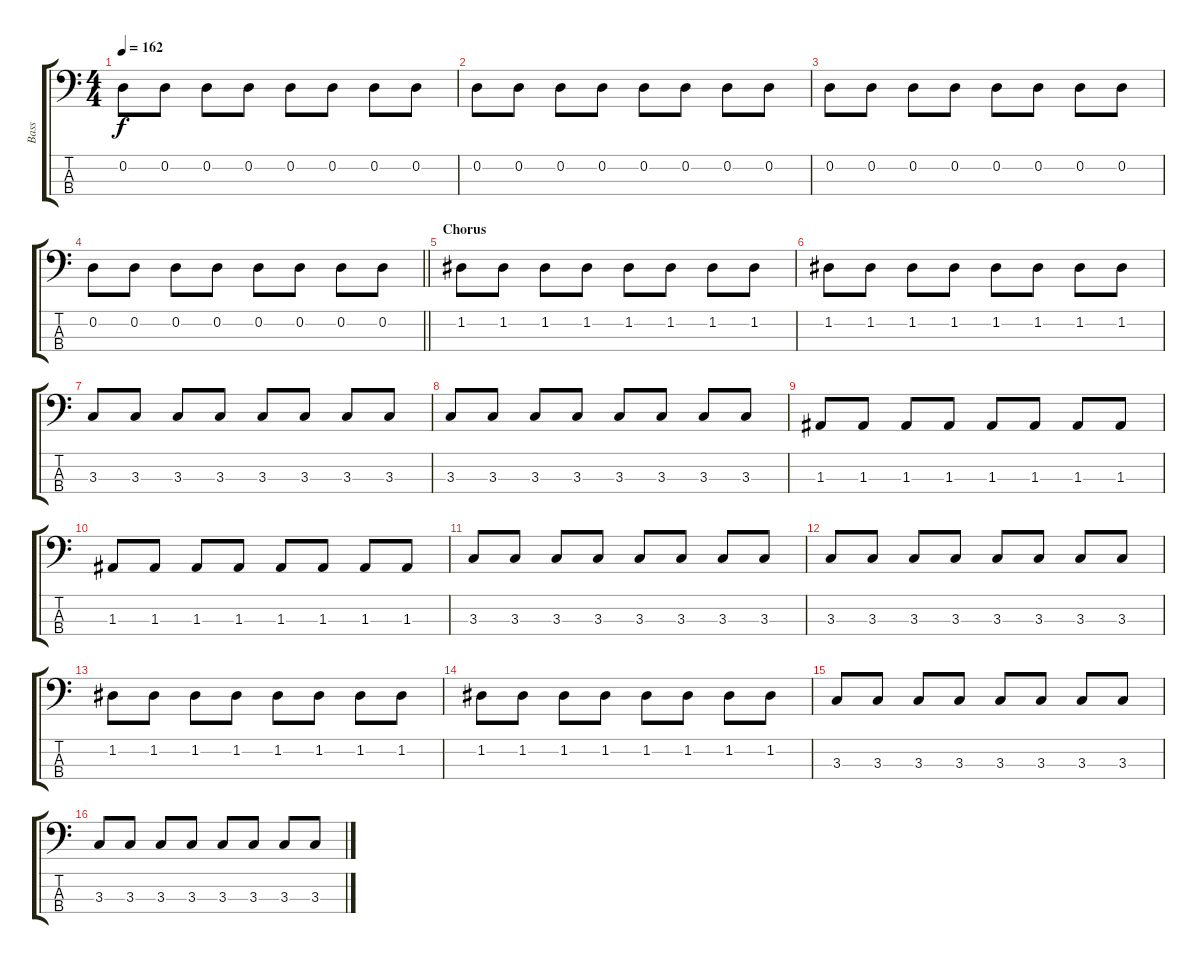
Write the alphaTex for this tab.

\track ("Bass" "Bass") {instrument electricbasspick}
\staff {score tabs}
\tuning (G2 D2 A1 D1) {hide}
\ts (4 4)
\tempo 162
\clef f4
\ks c
0.2.8{dy f} 0.2.8 0.2.8 0.2.8 0.2.8 0.2.8 0.2.8 0.2.8 |
0.2.8 0.2.8 0.2.8 0.2.8 0.2.8 0.2.8 0.2.8 0.2.8 |
0.2.8 0.2.8 0.2.8 0.2.8 0.2.8 0.2.8 0.2.8 0.2.8 |
\barLineRight lightlight
0.2.8 0.2.8 0.2.8 0.2.8 0.2.8 0.2.8 0.2.8 0.2.8 |
\section ("" "Chorus")
1.2.8 1.2.8 1.2.8 1.2.8 1.2.8 1.2.8 1.2.8 1.2.8 |
1.2.8 1.2.8 1.2.8 1.2.8 1.2.8 1.2.8 1.2.8 1.2.8 |
3.3.8 3.3.8 3.3.8 3.3.8 3.3.8 3.3.8 3.3.8 3.3.8 |
3.3.8 3.3.8 3.3.8 3.3.8 3.3.8 3.3.8 3.3.8 3.3.8 |
1.3.8 1.3.8 1.3.8 1.3.8 1.3.8 1.3.8 1.3.8 1.3.8 |
1.3.8 1.3.8 1.3.8 1.3.8 1.3.8 1.3.8 1.3.8 1.3.8 |
3.3.8 3.3.8 3.3.8 3.3.8 3.3.8 3.3.8 3.3.8 3.3.8 |
3.3.8 3.3.8 3.3.8 3.3.8 3.3.8 3.3.8 3.3.8 3.3.8 |
1.2.8 1.2.8 1.2.8 1.2.8 1.2.8 1.2.8 1.2.8 1.2.8 |
1.2.8 1.2.8 1.2.8 1.2.8 1.2.8 1.2.8 1.2.8 1.2.8 |
3.3.8 3.3.8 3.3.8 3.3.8 3.3.8 3.3.8 3.3.8 3.3.8 |
3.3.8 3.3.8 3.3.8 3.3.8 3.3.8 3.3.8 3.3.8 3.3.8
